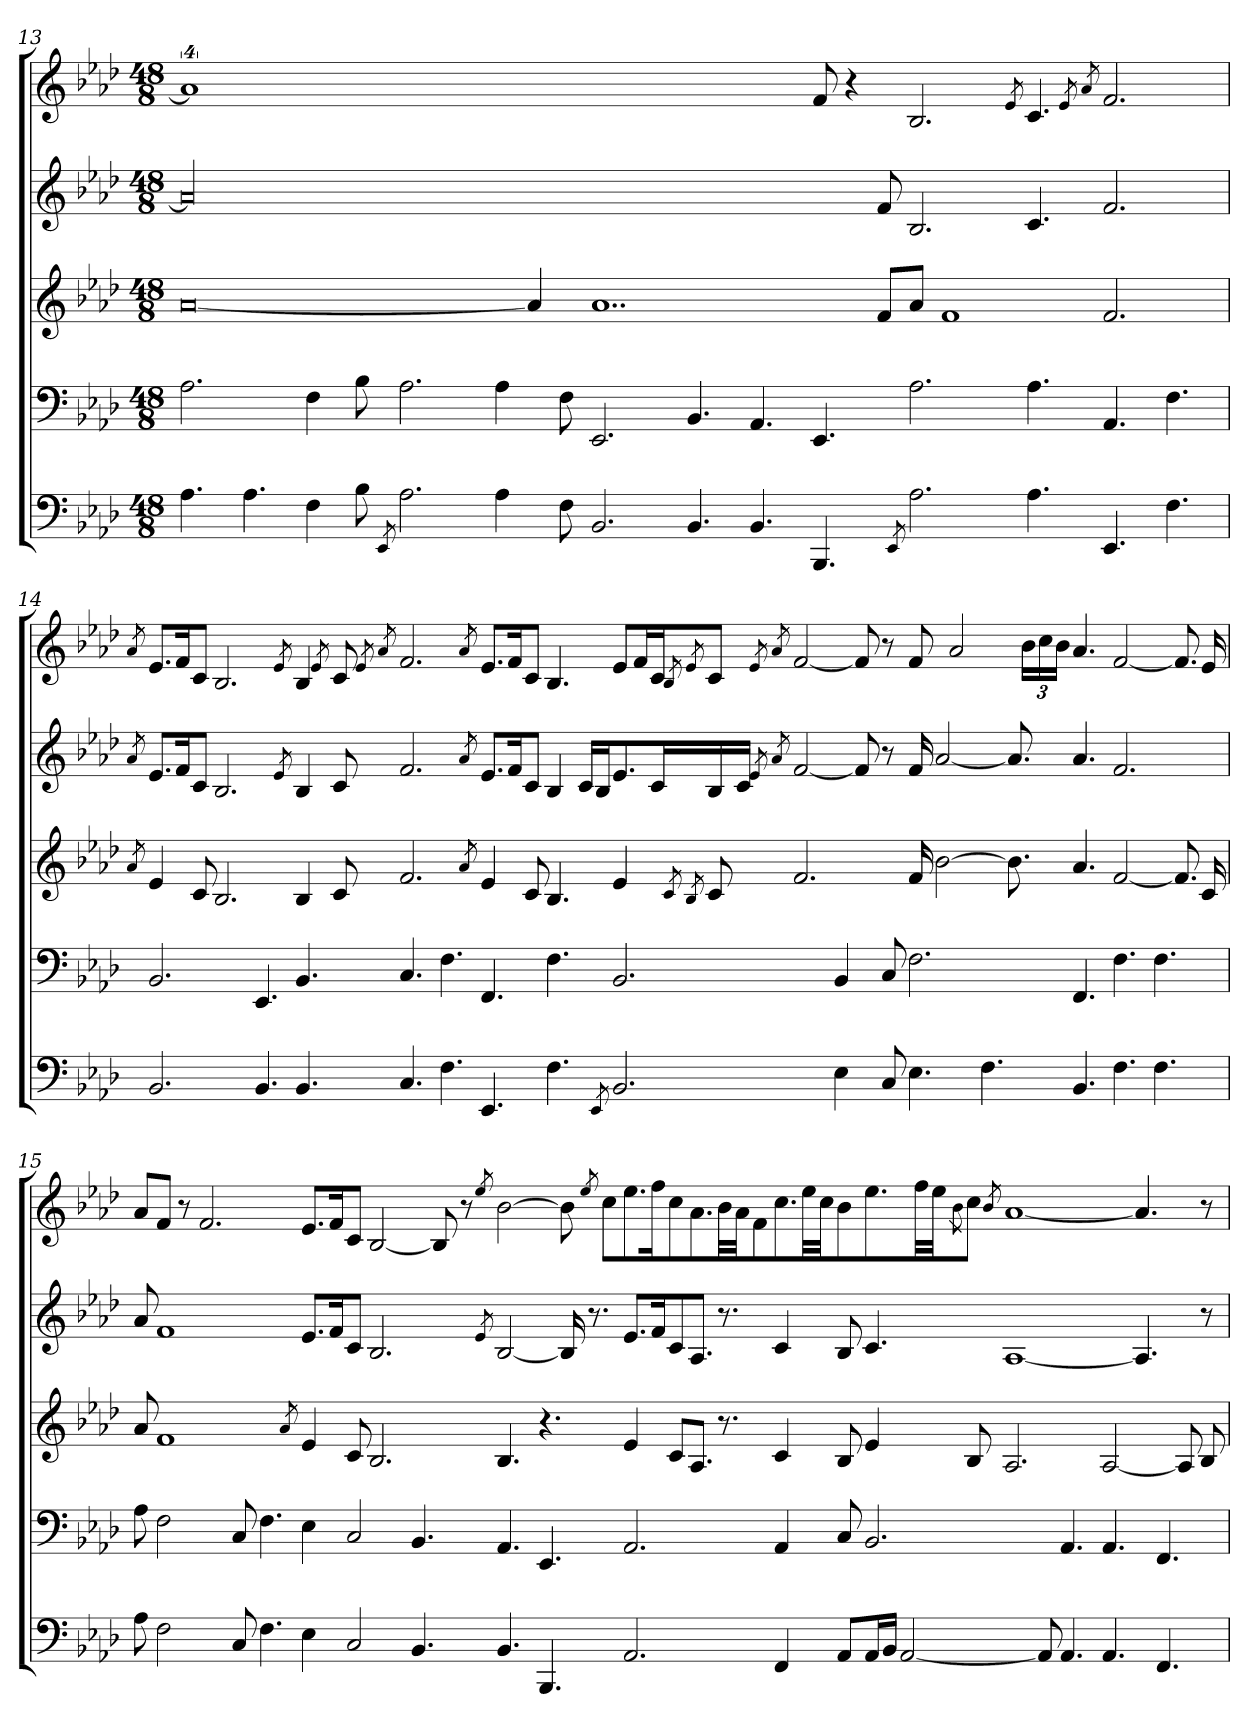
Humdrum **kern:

**kern	**kern	**kern	**kern	**kern
*part5	*part4	*part3	*part2	*part1
*staff5	*staff4	*staff3	*staff2	*staff1
*clefF4	*clefF4	*clefG2	*clefG2	*clefG2
*k[b-e-a-d-]	*k[b-e-a-d-]	*k[b-e-a-d-]	*k[b-e-a-d-]	*k[b-e-a-d-]
*M48/8	*M48/8	*M48/8	*M48/8	*M48/8
=13	=13	=13	=13	=13
4.A-	2.A-	[0a-	00a-]	4%15a-]
4.A-	.	.	.	.
4F	4F	.	.	.
8B-	8B-	.	.	.
8qEE-	.	.	.	.
2.A-	2.A-	.	.	.
4A-	4A-	.	.	.
.	.	4a-]	.	.
8F	8F	.	.	.
2.BB-	2.EE-	1..a-	.	.
4.BB-	4.BB-	.	.	.
4.BB-	4.AA-	.	.	.
4.BBB-	4.EE-	.	.	8f
.	.	.	.	4r
.	.	8f/L	8f	.
8qEE-	.	.	.	.
2.A-	2.A-	8a-/J	2.B-	2.B-
.	.	1f	.	.
.	.	.	.	8qe-
4.A-	4.A-	.	4.c	4.c
.	.	.	.	8qe-
.	.	.	.	8qa-
4.EE-	4.AA-	2.f	2.f	2.f
4.F	4.F	.	.	.
=14	=14	=14	=14	=14
.	.	8qa-	8qa-	8qa-
2.BB-	2.BB-	4e-	8.e-/L	8.e-/L
.	.	.	16f/K	16f/K
.	.	8c	8c/J	8c/J
.	.	2.B-	2.B-	2.B-
4.BB-	4.EE-	.	.	.
.	.	.	8qe-	8qe-
4.BB-	4.BB-	4B-	4B-	4B-
.	.	.	.	8qe-
.	.	8c	8c	8c
.	.	.	.	8qe-
.	.	.	.	8qa-
4.C	4.C	2.f	2.f	2.f
4.F	4.F	.	.	.
.	.	8qa-	8qa-	8qa-
4.EE-	4.FF	4e-	8.e-/L	8.e-/L
.	.	.	16f/K	16f/K
.	.	8c	8c/J	8c/J
4.F	4.F	4.B-	4B-	4.B-
.	.	.	16c/LL	.
.	.	.	16B-/J	.
8qEE-	.	.	.	.
2.BB-	2.BB-	4e-	8.e-/	8e-/L
.	.	.	.	16f/L
.	.	.	16c/L	16c/J
.	.	8qc	.	8qB-/
.	.	8qB-	.	8qe-/
.	.	8c	16B-/	8c/J
.	.	.	16c/JJ	.
.	.	.	8qe-	8qe-
.	.	.	8qa-	8qa-
.	.	2.f	[2f	[2f
4E-	4BB-	.	.	.
.	.	.	8f]	8f]
8C	8C	.	8r	8r
4.E-	2.F	16f	16f	8f
.	.	[2b-	[2a-	.
.	.	.	.	2a-
4.F	.	.	.	.
.	.	8.b-]	8.a-]	.
.	.	.	.	24b-\LL
.	.	.	.	24cc\
.	.	.	.	24b-\JJ
4.BB-	4.FF	4.a-	4.a-	4.a-
4.F	4.F	[2f	2.f	[2f
4.F	4.F	.	.	.
.	.	8.f]	.	8.f]
.	.	16c	.	16e-
=15	=15	=15	=15	=15
8A-	8A-	8a-	8a-	8a-/L
2F	2F	1f	1f	8f/J
.	.	.	.	8r
.	.	.	.	2.f
8C	8C	.	.	.
4.F	4.F	.	.	.
.	.	8qa-	.	.
4E-	4E-	4e-	8.e-/L	8.e-/L
.	.	.	16f/K	16f/K
2C	2C	8c	8c/J	8c/J
.	.	2.B-	2.B-	[2B-
4.BB-	4.BB-	.	.	.
.	.	.	.	8B-]
.	.	.	.	8r
.	.	.	8qe-	8qee-
4.BB-	4.AA-	4.B-	[2B-	[2b-
4.BBB-	4.EE-	4.r	.	.
.	.	.	16B-]	8b-]
.	.	.	8.r	.
.	.	.	.	8qee-
.	.	.	.	8cc\L
2.AA-	2.AA-	4e-	8.e-/L	8.ee-\
.	.	.	16f/K	16ff\K
.	.	8c/L	8c/	8cc\
.	.	8.A-/J	8.A-/J	8.a-\
.	.	8.r	8.r	32b-\LL
.	.	.	.	32a-\JJ
.	.	.	.	8f\
4FF	4AA-	4c	4c	8.cc\
.	.	.	.	32ee-\LL
.	.	.	.	32cc\JJ
8AA-/L	8C	8B-	8B-	8b-\
16AA-/L	2.BB-	4e-	4.c	8.ee-\
16BB-/JJ	.	.	.	.
[2AA-	.	.	.	.
.	.	.	.	32ff\LL
.	.	.	.	32ee-\JJ
.	.	.	.	8qb-\
.	.	8B-	.	8cc\J
.	.	.	.	8qb-
.	.	2.A-	[1A-	[1a-
8AA-]	.	.	.	.
4.AA-	4.AA-	.	.	.
4.AA-	4.AA-	[2A-	.	.
.	.	.	4.A-]	4.a-]
4.FF	4.FF	.	.	.
.	.	8A-]	.	.
.	.	8B-	8r	8r
=	=	=	=	=
*-	*-	*-	*-	*-
